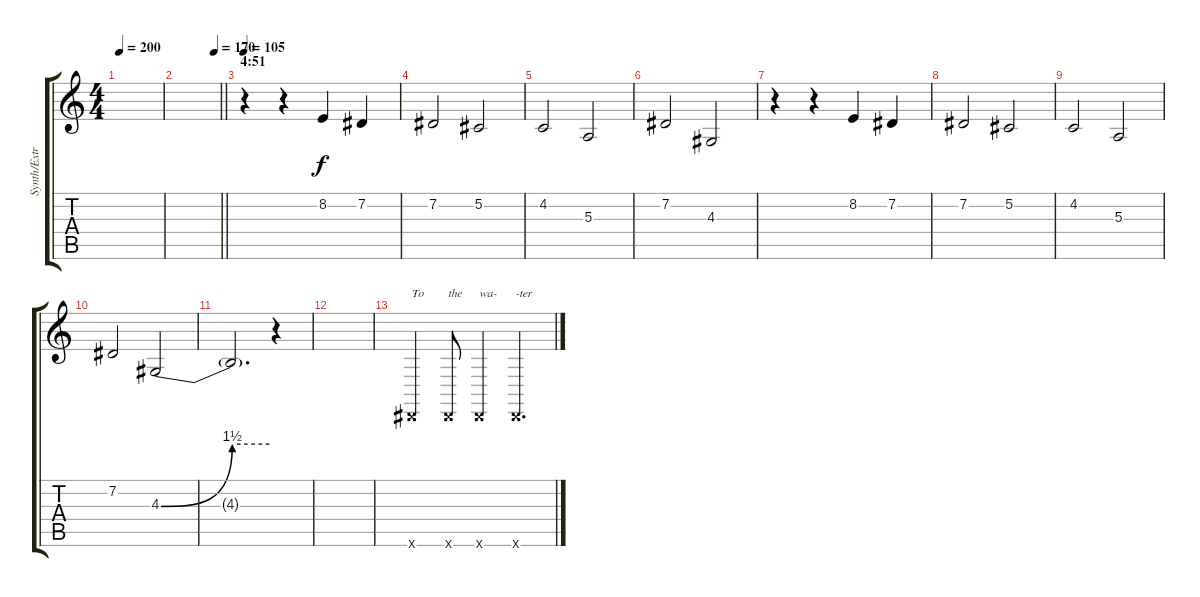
\track ("Synth/Extra Guitar I/Vocals" "Synth/Extr") {instrument pad3polysynth}
\staff {score tabs}
\tuning (Db4 Ab3 E3 B2 Gb2 Db2) {hide}
\ts (4 4)
\tempo 200
\clef g2
\ks c
|
\tempo (170 0.875)
\barLineRight lightlight
|
\section ("" "4:51")
\tempo 105
r.4 r.4 8.2.4{volume 13 instrument pad3polysynth} 7.2.4 |
7.2.2 5.2.2 |
4.2.2 5.3.2 |
7.2.2 4.3.2 |
r.4 r.4 8.2.4 7.2.4 |
7.2.2 5.2.2 |
4.2.2 5.3.2 |
7.2.2 4.3{be (bend 0 0 60 6)}.2 |
4.3{be (hold 0 6 60 6) t}.2{d} r.4 |
|
2.6{x}.4{txt "To"} 2.6{x}.8{txt "the"} 2.6{x}.4{txt "wa-"} 2.6{x}.4{d txt "-ter"}
